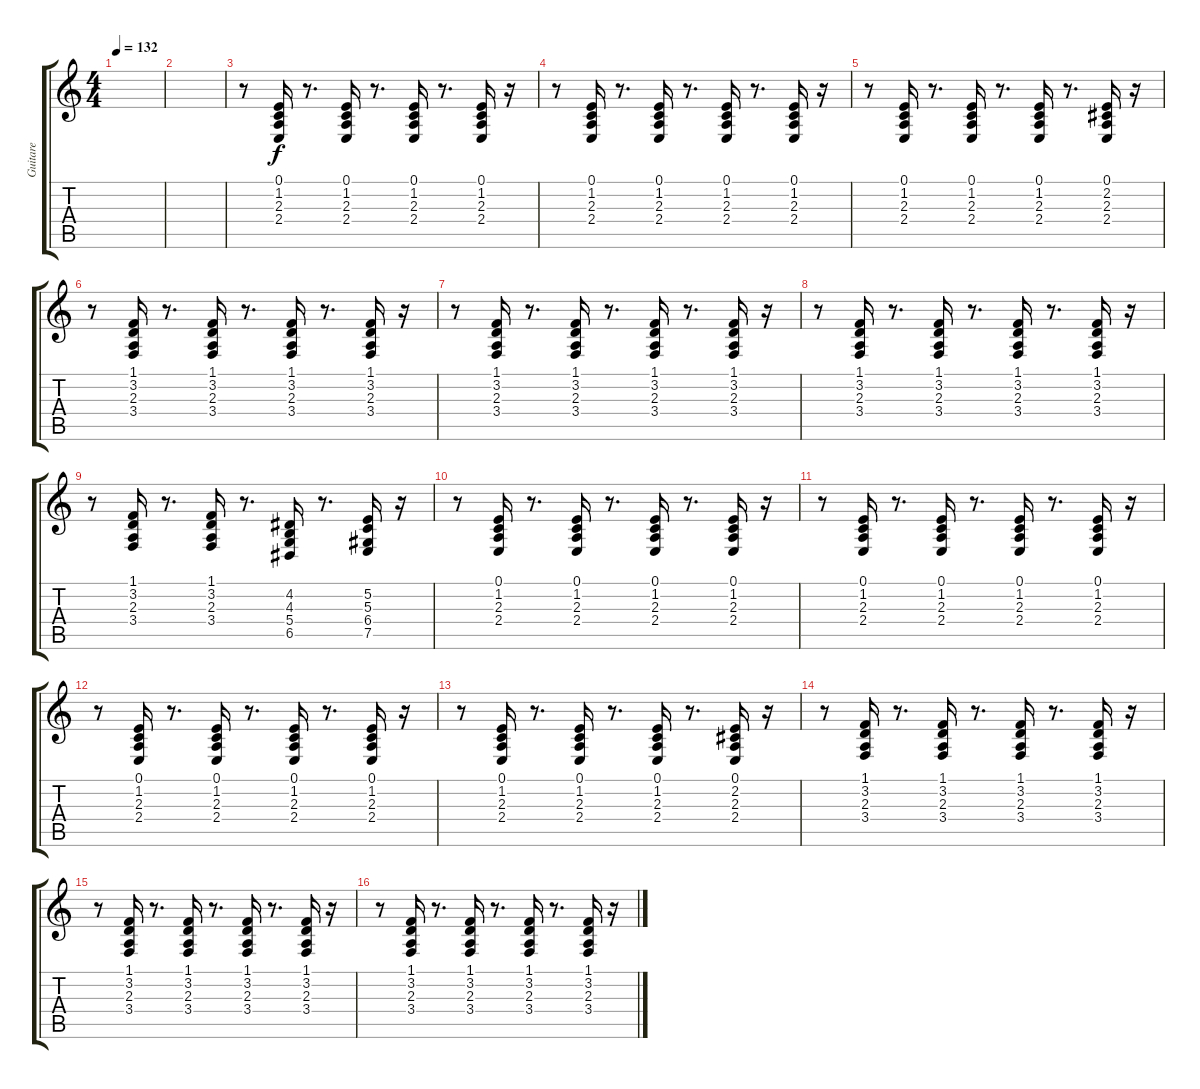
\track ("Guitare" "Guitare") {instrument brightacousticpiano}
\staff {score tabs}
\tuning (E4 B3 G3 D3 A2 E2) {hide}
\ts (4 4)
\tempo 132
\clef g2
\ks c
|
|
r.8 (0.1 1.2 2.3 2.4).16 r.8{d} (0.1 1.2 2.3 2.4).16 r.8{d} (0.1 1.2 2.3 2.4).16 r.8{d} (0.1 1.2 2.3 2.4).16 r.16 |
r.8 (0.1 1.2 2.3 2.4).16 r.8{d} (0.1 1.2 2.3 2.4).16 r.8{d} (0.1 1.2 2.3 2.4).16 r.8{d} (0.1 1.2 2.3 2.4).16 r.16 |
r.8 (0.1 1.2 2.3 2.4).16 r.8{d} (0.1 1.2 2.3 2.4).16 r.8{d} (0.1 1.2 2.3 2.4).16 r.8{d} (0.1 2.2 2.3 2.4).16 r.16 |
r.8 (1.1 3.2 2.3 3.4).16 r.8{d} (1.1 3.2 2.3 3.4).16 r.8{d} (1.1 3.2 2.3 3.4).16 r.8{d} (1.1 3.2 2.3 3.4).16 r.16 |
r.8 (1.1 3.2 2.3 3.4).16 r.8{d} (1.1 3.2 2.3 3.4).16 r.8{d} (1.1 3.2 2.3 3.4).16 r.8{d} (1.1 3.2 2.3 3.4).16 r.16 |
r.8 (1.1 3.2 2.3 3.4).16 r.8{d} (1.1 3.2 2.3 3.4).16 r.8{d} (1.1 3.2 2.3 3.4).16 r.8{d} (1.1 3.2 2.3 3.4).16 r.16 |
r.8 (1.1 3.2 2.3 3.4).16 r.8{d} (1.1 3.2 2.3 3.4).16 r.8{d} (4.2 4.3 5.4 6.5).16 r.8{d} (5.2 5.3 6.4 7.5).16 r.16 |
r.8 (0.1 1.2 2.3 2.4).16 r.8{d} (0.1 1.2 2.3 2.4).16 r.8{d} (0.1 1.2 2.3 2.4).16 r.8{d} (0.1 1.2 2.3 2.4).16 r.16 |
r.8 (0.1 1.2 2.3 2.4).16 r.8{d} (0.1 1.2 2.3 2.4).16 r.8{d} (0.1 1.2 2.3 2.4).16 r.8{d} (0.1 1.2 2.3 2.4).16 r.16 |
r.8 (0.1 1.2 2.3 2.4).16 r.8{d} (0.1 1.2 2.3 2.4).16 r.8{d} (0.1 1.2 2.3 2.4).16 r.8{d} (0.1 1.2 2.3 2.4).16 r.16 |
r.8 (0.1 1.2 2.3 2.4).16 r.8{d} (0.1 1.2 2.3 2.4).16 r.8{d} (0.1 1.2 2.3 2.4).16 r.8{d} (0.1 2.2 2.3 2.4).16 r.16 |
r.8 (1.1 3.2 2.3 3.4).16 r.8{d} (1.1 3.2 2.3 3.4).16 r.8{d} (1.1 3.2 2.3 3.4).16 r.8{d} (1.1 3.2 2.3 3.4).16 r.16 |
r.8 (1.1 3.2 2.3 3.4).16 r.8{d} (1.1 3.2 2.3 3.4).16 r.8{d} (1.1 3.2 2.3 3.4).16 r.8{d} (1.1 3.2 2.3 3.4).16 r.16 |
r.8 (1.1 3.2 2.3 3.4).16 r.8{d} (1.1 3.2 2.3 3.4).16 r.8{d} (1.1 3.2 2.3 3.4).16 r.8{d} (1.1 3.2 2.3 3.4).16 r.16
